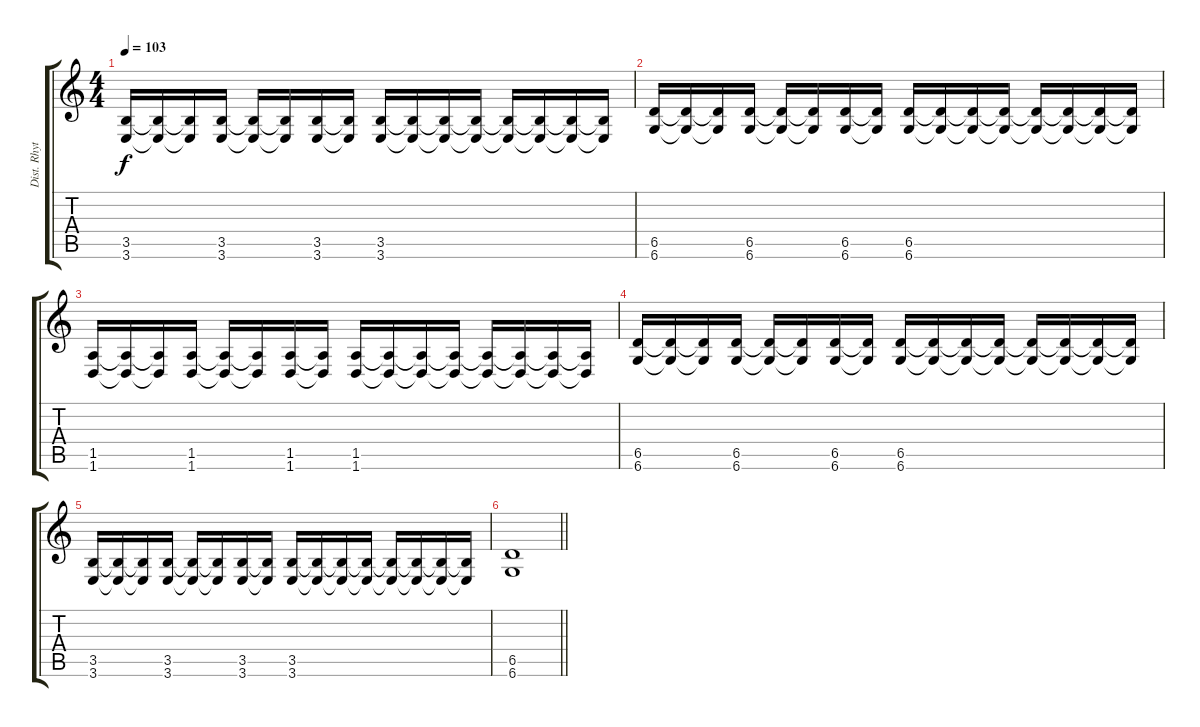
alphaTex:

\track ("Dist. Rhytm Guitar [R]" "Dist. Rhyt") {instrument distortionguitar}
\staff {score tabs}
\tuning (Eb4 Bb3 Gb3 Db3 Ab2 Db2) {hide}
\ts (4 4)
\tempo 103
\clef g2
\ks c
(3.5 3.6).16{dy f} (3.5{t} 3.6{t}).16 (3.5{t} 3.6{t}).16 (3.5 3.6).16 (3.5{t} 3.6{t}).16 (3.5{t} 3.6{t}).16 (3.5 3.6).16 (3.5{t} 3.6{t}).16 (3.5 3.6).16 (3.5{t} 3.6{t}).16 (3.5{t} 3.6{t}).16 (3.5{t} 3.6{t}).16 (3.5{t} 3.6{t}).16 (3.5{t} 3.6{t}).16 (3.5{t} 3.6{t}).16 (3.5{t} 3.6{t}).16 |
(6.5 6.6).16 (6.5{t} 6.6{t}).16 (6.5{t} 6.6{t}).16 (6.5 6.6).16 (6.5{t} 6.6{t}).16 (6.5{t} 6.6{t}).16 (6.5 6.6).16 (6.5{t} 6.6{t}).16 (6.5 6.6).16 (6.5{t} 6.6{t}).16 (6.5{t} 6.6{t}).16 (6.5{t} 6.6{t}).16 (6.5{t} 6.6{t}).16 (6.5{t} 6.6{t}).16 (6.5{t} 6.6{t}).16 (6.5{t} 6.6{t}).16 |
(1.5 1.6).16 (1.5{t} 1.6{t}).16 (1.5{t} 1.6{t}).16 (1.5 1.6).16 (1.5{t} 1.6{t}).16 (1.5{t} 1.6{t}).16 (1.5 1.6).16 (1.5{t} 1.6{t}).16 (1.5 1.6).16 (1.5{t} 1.6{t}).16 (1.5{t} 1.6{t}).16 (1.5{t} 1.6{t}).16 (1.5{t} 1.6{t}).16 (1.5{t} 1.6{t}).16 (1.5{t} 1.6{t}).16 (1.5{t} 1.6{t}).16 |
(6.5 6.6).16 (6.5{t} 6.6{t}).16 (6.5{t} 6.6{t}).16 (6.5 6.6).16 (6.5{t} 6.6{t}).16 (6.5{t} 6.6{t}).16 (6.5 6.6).16 (6.5{t} 6.6{t}).16 (6.5 6.6).16 (6.5{t} 6.6{t}).16 (6.5{t} 6.6{t}).16 (6.5{t} 6.6{t}).16 (6.5{t} 6.6{t}).16 (6.5{t} 6.6{t}).16 (6.5{t} 6.6{t}).16 (6.5{t} 6.6{t}).16 |
(3.5 3.6).16 (3.5{t} 3.6{t}).16 (3.5{t} 3.6{t}).16 (3.5 3.6).16 (3.5{t} 3.6{t}).16 (3.5{t} 3.6{t}).16 (3.5 3.6).16 (3.5{t} 3.6{t}).16 (3.5 3.6).16 (3.5{t} 3.6{t}).16 (3.5{t} 3.6{t}).16 (3.5{t} 3.6{t}).16 (3.5{t} 3.6{t}).16 (3.5{t} 3.6{t}).16 (3.5{t} 3.6{t}).16 (3.5{t} 3.6{t}).16 |
\barLineRight lightlight
(6.5 6.6).1
